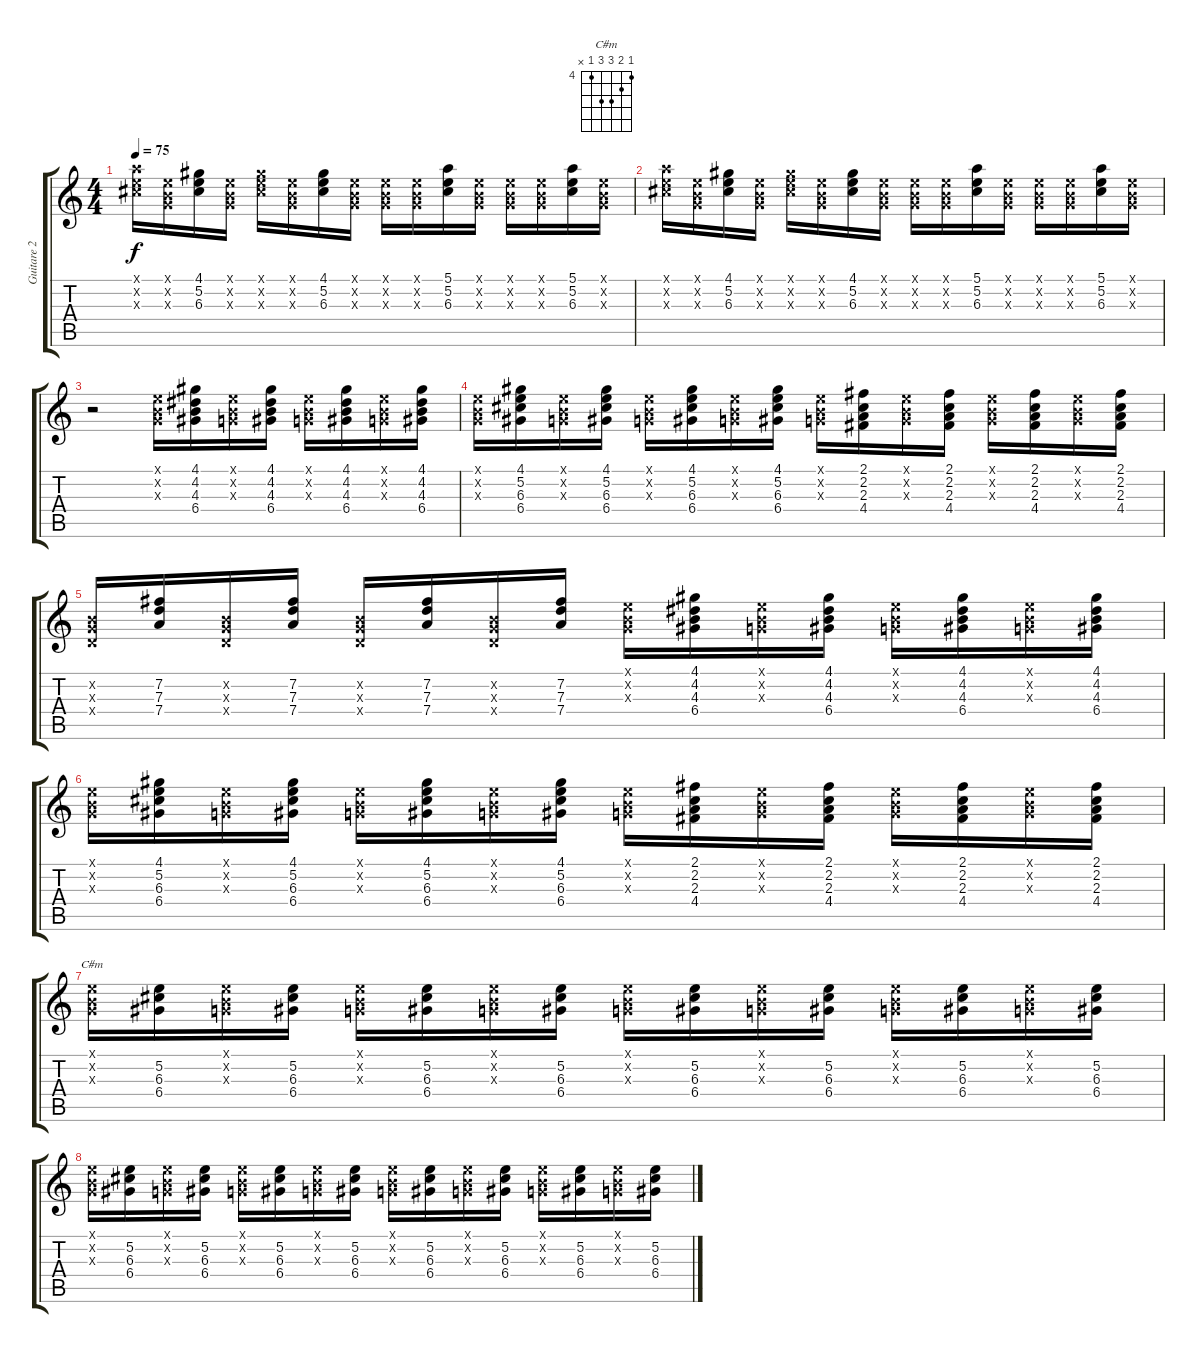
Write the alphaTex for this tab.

\track ("Guitare 2" "Guitare 2") {instrument electricguitarclean}
\staff {score tabs}
\tuning (E4 B3 G3 D3 A2 E2) {hide}
\chord ("C#m" 4 5 6 6 4 x) {firstfret 4}
\ts (4 4)
\tempo 75
\clef g2
\ks c
(5.1{x} 5.2{x} 6.3{x}).16{dy f} (0.1{x} 0.2{x} 0.3{x}).16 (4.1 5.2 6.3).16 (0.1{x} 0.2{x} 0.3{x}).16 (4.1{x} 5.2{x} 6.3{x}).16 (0.1{x} 0.2{x} 0.3{x}).16 (4.1 5.2 6.3).16 (0.1{x} 0.2{x} 0.3{x}).16 (0.1{x} 0.2{x} 0.3{x}).16 (0.1{x} 0.2{x} 0.3{x}).16 (5.1 5.2 6.3).16 (0.1{x} 0.2{x} 0.3{x}).16 (0.1{x} 0.2{x} 0.3{x}).16 (0.1{x} 0.2{x} 0.3{x}).16 (5.1 5.2 6.3).16 (0.1{x} 0.2{x} 0.3{x}).16 |
(5.1{x} 5.2{x} 6.3{x}).16 (0.1{x} 0.2{x} 0.3{x}).16 (4.1 5.2 6.3).16 (0.1{x} 0.2{x} 0.3{x}).16 (4.1{x} 5.2{x} 6.3{x}).16 (0.1{x} 0.2{x} 0.3{x}).16 (4.1 5.2 6.3).16 (0.1{x} 0.2{x} 0.3{x}).16 (0.1{x} 0.2{x} 0.3{x}).16 (0.1{x} 0.2{x} 0.3{x}).16 (5.1 5.2 6.3).16 (0.1{x} 0.2{x} 0.3{x}).16 (0.1{x} 0.2{x} 0.3{x}).16 (0.1{x} 0.2{x} 0.3{x}).16 (5.1 5.2 6.3).16 (0.1{x} 0.2{x} 0.3{x}).16 |
r.2 (0.1{x} 0.2{x} 0.3{x}).16 (4.1 4.2 4.3 6.4).16 (0.1{x} 0.2{x} 0.3{x}).16 (4.1 4.2 4.3 6.4).16 (0.1{x} 0.2{x} 0.3{x}).16 (4.1 4.2 4.3 6.4).16 (0.1{x} 0.2{x} 0.3{x}).16 (4.1 4.2 4.3 6.4).16 |
(0.1{x} 0.2{x} 0.3{x}).16 (4.1 5.2 6.3 6.4).16 (0.1{x} 0.2{x} 0.3{x}).16 (4.1 5.2 6.3 6.4).16 (0.1{x} 0.2{x} 0.3{x}).16 (4.1 5.2 6.3 6.4).16 (0.1{x} 0.2{x} 0.3{x}).16 (4.1 5.2 6.3 6.4).16 (0.1{x} 0.2{x} 0.3{x}).16 (2.1 2.2 2.3 4.4).16 (0.1{x} 0.2{x} 0.3{x}).16 (2.1 2.2 2.3 4.4).16 (0.1{x} 0.2{x} 0.3{x}).16 (2.1 2.2 2.3 4.4).16 (0.1{x} 0.2{x} 0.3{x}).16 (2.1 2.2 2.3 4.4).16 |
(0.2{x} 0.3{x} 0.4{x}).16 (7.2 7.3 7.4).16 (0.2{x} 0.3{x} 0.4{x}).16 (7.2 7.3 7.4).16 (0.2{x} 0.3{x} 0.4{x}).16 (7.2 7.3 7.4).16 (0.2{x} 0.3{x} 0.4{x}).16 (7.2 7.3 7.4).16 (0.1{x} 0.2{x} 0.3{x}).16 (4.1 4.2 4.3 6.4).16 (0.1{x} 0.2{x} 0.3{x}).16 (4.1 4.2 4.3 6.4).16 (0.1{x} 0.2{x} 0.3{x}).16 (4.1 4.2 4.3 6.4).16 (0.1{x} 0.2{x} 0.3{x}).16 (4.1 4.2 4.3 6.4).16 |
(0.1{x} 0.2{x} 0.3{x}).16 (4.1 5.2 6.3 6.4).16 (0.1{x} 0.2{x} 0.3{x}).16 (4.1 5.2 6.3 6.4).16 (0.1{x} 0.2{x} 0.3{x}).16 (4.1 5.2 6.3 6.4).16 (0.1{x} 0.2{x} 0.3{x}).16 (4.1 5.2 6.3 6.4).16 (0.1{x} 0.2{x} 0.3{x}).16 (2.1 2.2 2.3 4.4).16 (0.1{x} 0.2{x} 0.3{x}).16 (2.1 2.2 2.3 4.4).16 (0.1{x} 0.2{x} 0.3{x}).16 (2.1 2.2 2.3 4.4).16 (0.1{x} 0.2{x} 0.3{x}).16 (2.1 2.2 2.3 4.4).16 |
(0.1{x} 0.2{x} 0.3{x}).16{ch "C#m"} (5.2 6.3 6.4).16 (0.1{x} 0.2{x} 0.3{x}).16 (5.2 6.3 6.4).16 (0.1{x} 0.2{x} 0.3{x}).16 (5.2 6.3 6.4).16 (0.1{x} 0.2{x} 0.3{x}).16 (5.2 6.3 6.4).16 (0.1{x} 0.2{x} 0.3{x}).16 (5.2 6.3 6.4).16 (0.1{x} 0.2{x} 0.3{x}).16 (5.2 6.3 6.4).16 (0.1{x} 0.2{x} 0.3{x}).16 (5.2 6.3 6.4).16 (0.1{x} 0.2{x} 0.3{x}).16 (5.2 6.3 6.4).16 |
(0.1{x} 0.2{x} 0.3{x}).16 (5.2 6.3 6.4).16 (0.1{x} 0.2{x} 0.3{x}).16 (5.2 6.3 6.4).16 (0.1{x} 0.2{x} 0.3{x}).16 (5.2 6.3 6.4).16 (0.1{x} 0.2{x} 0.3{x}).16 (5.2 6.3 6.4).16 (0.1{x} 0.2{x} 0.3{x}).16 (5.2 6.3 6.4).16 (0.1{x} 0.2{x} 0.3{x}).16 (5.2 6.3 6.4).16 (0.1{x} 0.2{x} 0.3{x}).16 (5.2 6.3 6.4).16 (0.1{x} 0.2{x} 0.3{x}).16 (5.2 6.3 6.4).16
